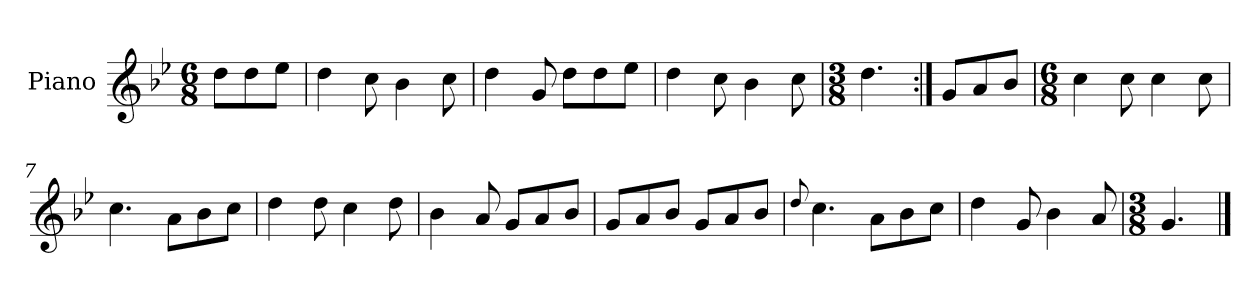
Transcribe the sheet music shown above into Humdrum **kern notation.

**kern
*part1
*staff1
*I"Piano
*I'Pno.
*clefG2
*k[b-e-]
*M6/8
=
8dd\L
8dd\
8ee-\J
=1
4dd\
8cc\
4b-\
8cc\
=2
4dd\
8g/
8dd\L
8dd\
8ee-\J
=3
4dd\
8cc\
4b-\
8cc\
=4
*M3/8
4.dd\
=5:|!
8g/L
8a/
8b-/J
=6
*M6/8
4cc\
8cc\
4cc\
8cc\
=7
4.cc\
8a\L
8b-\
8cc\J
=8
4dd\
8dd\
4cc\
8dd\
!!LO:LB:g=z
=9
4b-\
8a/
8g/L
8a/
8b-/J
=10
8g/L
8a/
8b-/J
8g/L
8a/
8b-/J
=11
8qqdd/
4.cc\
8a\L
8b-\
8cc\J
=12
4dd\
8g/
4b-\
8a/
=13
*M3/8
4.g/
==
*-
